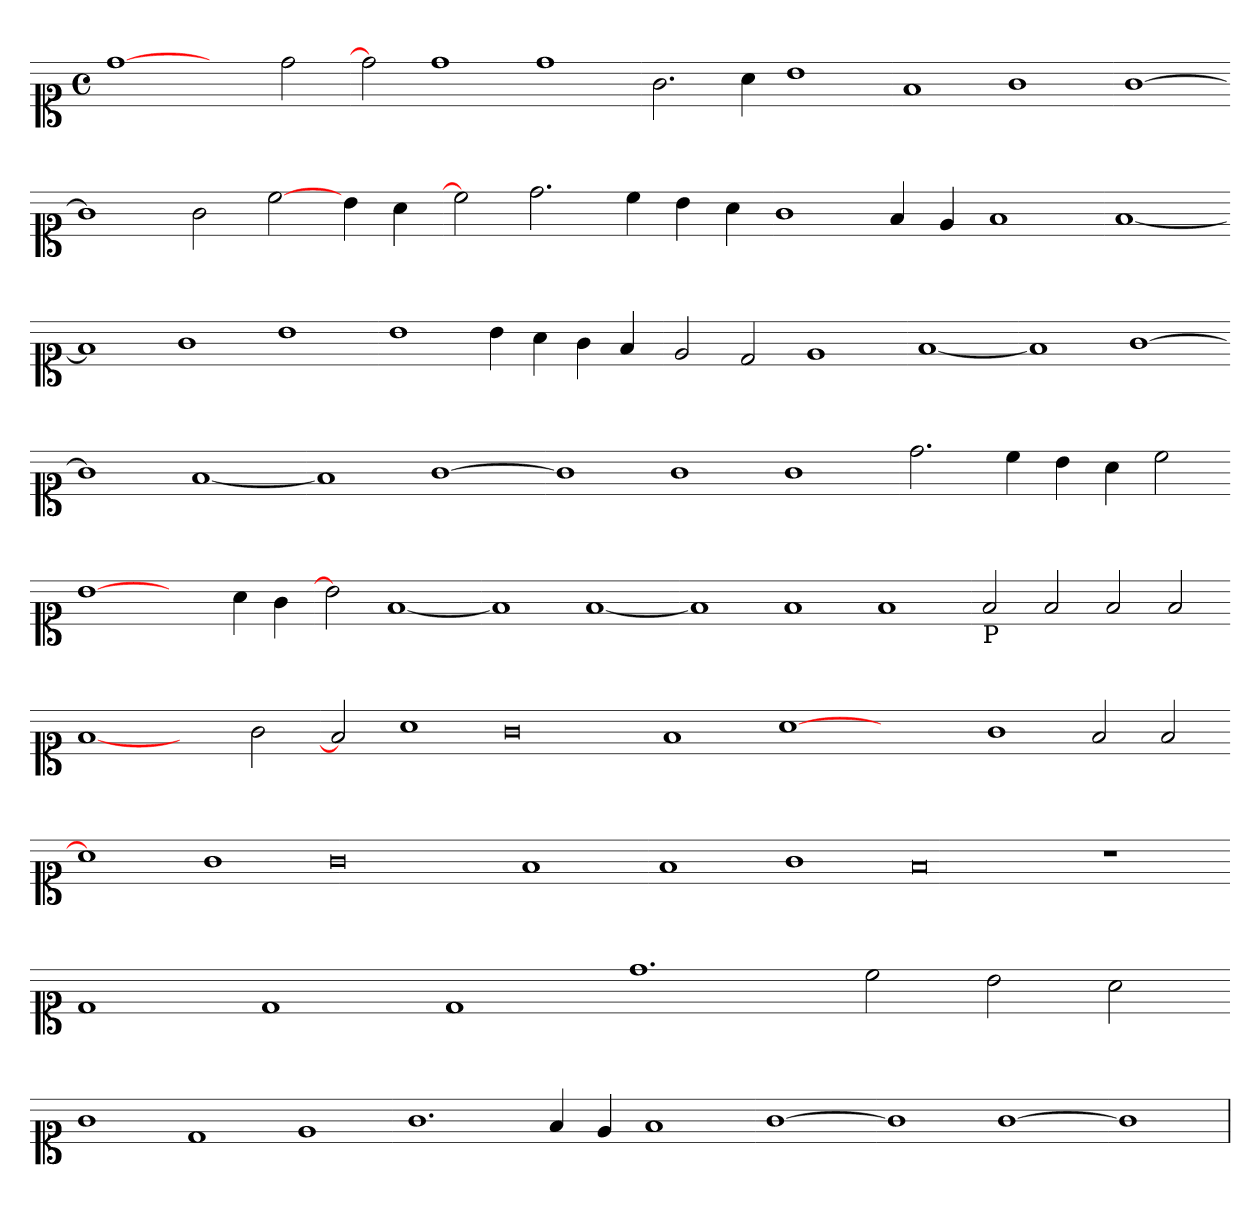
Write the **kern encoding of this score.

**kern
*part1
*staff1
*clefC1
*k[]
*M4/4
*met(c)
=
[1dd
2ryy
2dd
=-
2dd]
1dd
1dd
=-
2.g
4a
1b
=-
1f
1g
=-
[1g
=-
1g]
2g
[2cc
4b
4a
=-
2cc]
2.dd
4cc
4b
4a
1g
4f
4e
1f
=-
[1f
=-
1f]
1g
1b
=-
1b
4b
4a
4g
4f
=-
2e
2d
1e
=-
[1f
=-
1f]
[1g
=-
1g]
[1f
=-
1f]
[1g
=-
1g]
1g
1g
=-
2.dd
4cc
4b
4a
2cc
=-
[1b
2ryy
4a
4g
=-
2b]
[1f
=-
1f]
[1f
=-
1f]
1f
1f
=-
!LO:TX:b:t=P
2f
2f
2f
2f
=-
[1f
2ryy
2g
=-
2f]
1a
0g
1f
=-
[1a
1ryy
1g
2f
2f
=-
1a]
1g
0g
1f
=-
1f
1g
0f
1r
=-
1d
1d
1d
1.dd
2cc
2b
2a
=-
1g
1d
1e
1.g
4f
4e
1f
=-
[1g
=-
1g]
[1g
=1-
1g]
=
*-
